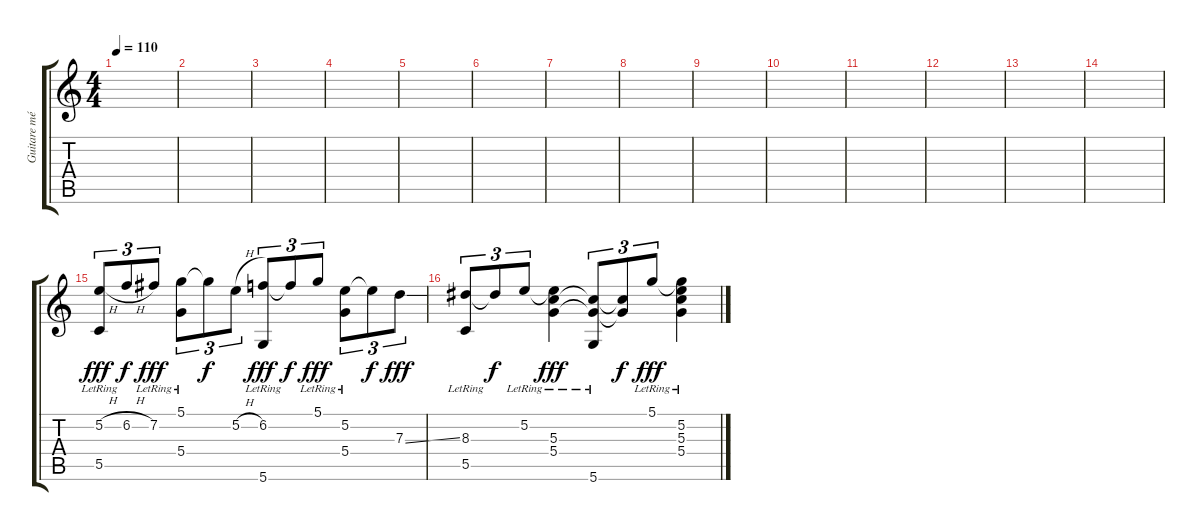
\track ("Guitare mélodie 1" "Guitare mé") {instrument acousticguitarsteel}
\staff {score tabs}
\tuning (D4 B3 G3 D3 G2 D2) {hide}
\ts (4 4)
\tempo 110
\clef g2
\ks c
|
|
|
|
|
|
|
|
|
|
|
|
|
|
(5.2{h} 5.5{lr}).8{tu (3 2) dy fff volume 13 balance 3} 6.2{h}.8{tu (3 2) dy f} 7.2{lr}.8{tu (3 2) dy fff} (5.1{lr} 5.4{lr}).8{tu (3 2)} 5.1{t}.8{tu (3 2) dy f} 5.2{h}.8{tu (3 2)} (6.2{lr} 5.6{lr}).8{tu (3 2) dy fff} 6.2{t}.8{tu (3 2) dy f} 5.1{lr}.8{tu (3 2) dy fff} (5.2{lr} 5.4{lr}).8{tu (3 2)} 5.2{t}.8{tu (3 2) dy f} 7.3{ss}.8{tu (3 2) dy fff} |
(8.3{lr} 5.5{lr}).8{tu (3 2)} 8.3{t}.8{tu (3 2) dy f} 5.2{lr}.8{tu (3 2)} (5.2{t} 5.3{lr} 5.4{lr}).4{dy fff} (5.3{t} 5.4{t} 5.6{lr}).8{tu (3 2)} (5.3{t} 5.4{t}).8{tu (3 2) dy f} 5.1{lr}.8{tu (3 2) dy fff} (5.1{t} 5.2{lr} 5.3{lr} 5.4{lr}).4
